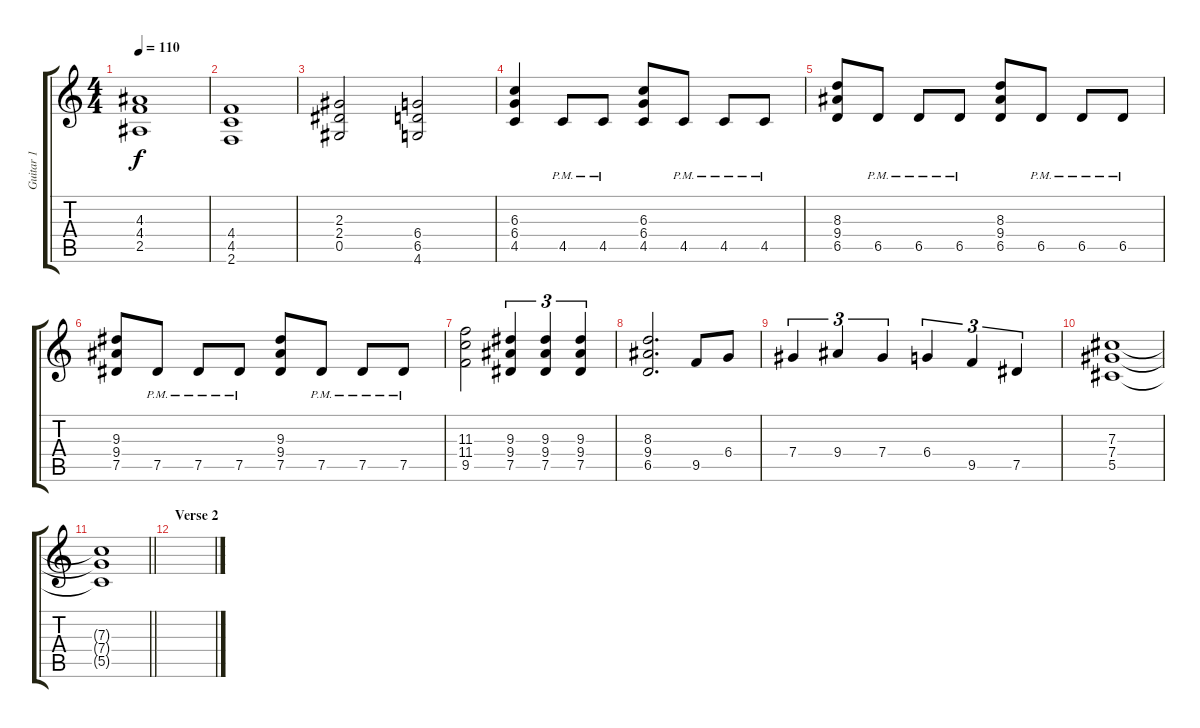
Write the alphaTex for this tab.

\track ("Guitar 1" "Guitar 1") {instrument distortionguitar}
\staff {score tabs}
\tuning (Eb4 Bb3 Gb3 Db3 Ab2 Eb2) {hide}
\ts (4 4)
\tempo 110
\clef g2
\ks c
(4.3 4.4 2.5).1{dy f} |
(4.4 4.5 2.6).1 |
(2.3 2.4 0.5).2 (6.4 6.5 4.6).2 |
(6.3 6.4 4.5).4 4.5{pm}.8 4.5{pm}.8 (6.3 6.4 4.5).8 4.5{pm}.8 4.5{pm}.8 4.5{pm}.8 |
(8.3 9.4 6.5).8 6.5{pm}.8 6.5{pm}.8 6.5{pm}.8 (8.3 9.4 6.5).8 6.5{pm}.8 6.5{pm}.8 6.5{pm}.8 |
(9.3 9.4 7.5).8 7.5{pm}.8 7.5{pm}.8 7.5{pm}.8 (9.3 9.4 7.5).8 7.5{pm}.8 7.5{pm}.8 7.5{pm}.8 |
(11.3 11.4 9.5).2 (9.3 9.4 7.5).4{tu (3 2)} (9.3 9.4 7.5).4{tu (3 2)} (9.3 9.4 7.5).4{tu (3 2)} |
(8.3 9.4 6.5).2{d} 9.5.8 6.4.8 |
7.4.4{tu (3 2)} 9.4.4{tu (3 2)} 7.4.4{tu (3 2)} 6.4.4{tu (3 2)} 9.5.4{tu (3 2)} 7.5.4{tu (3 2)} |
(7.3 7.4 5.5).1 |
\barLineRight lightlight
(7.3{t} 7.4{t} 5.5{t}).1 |
\section ("" "Verse 2")
